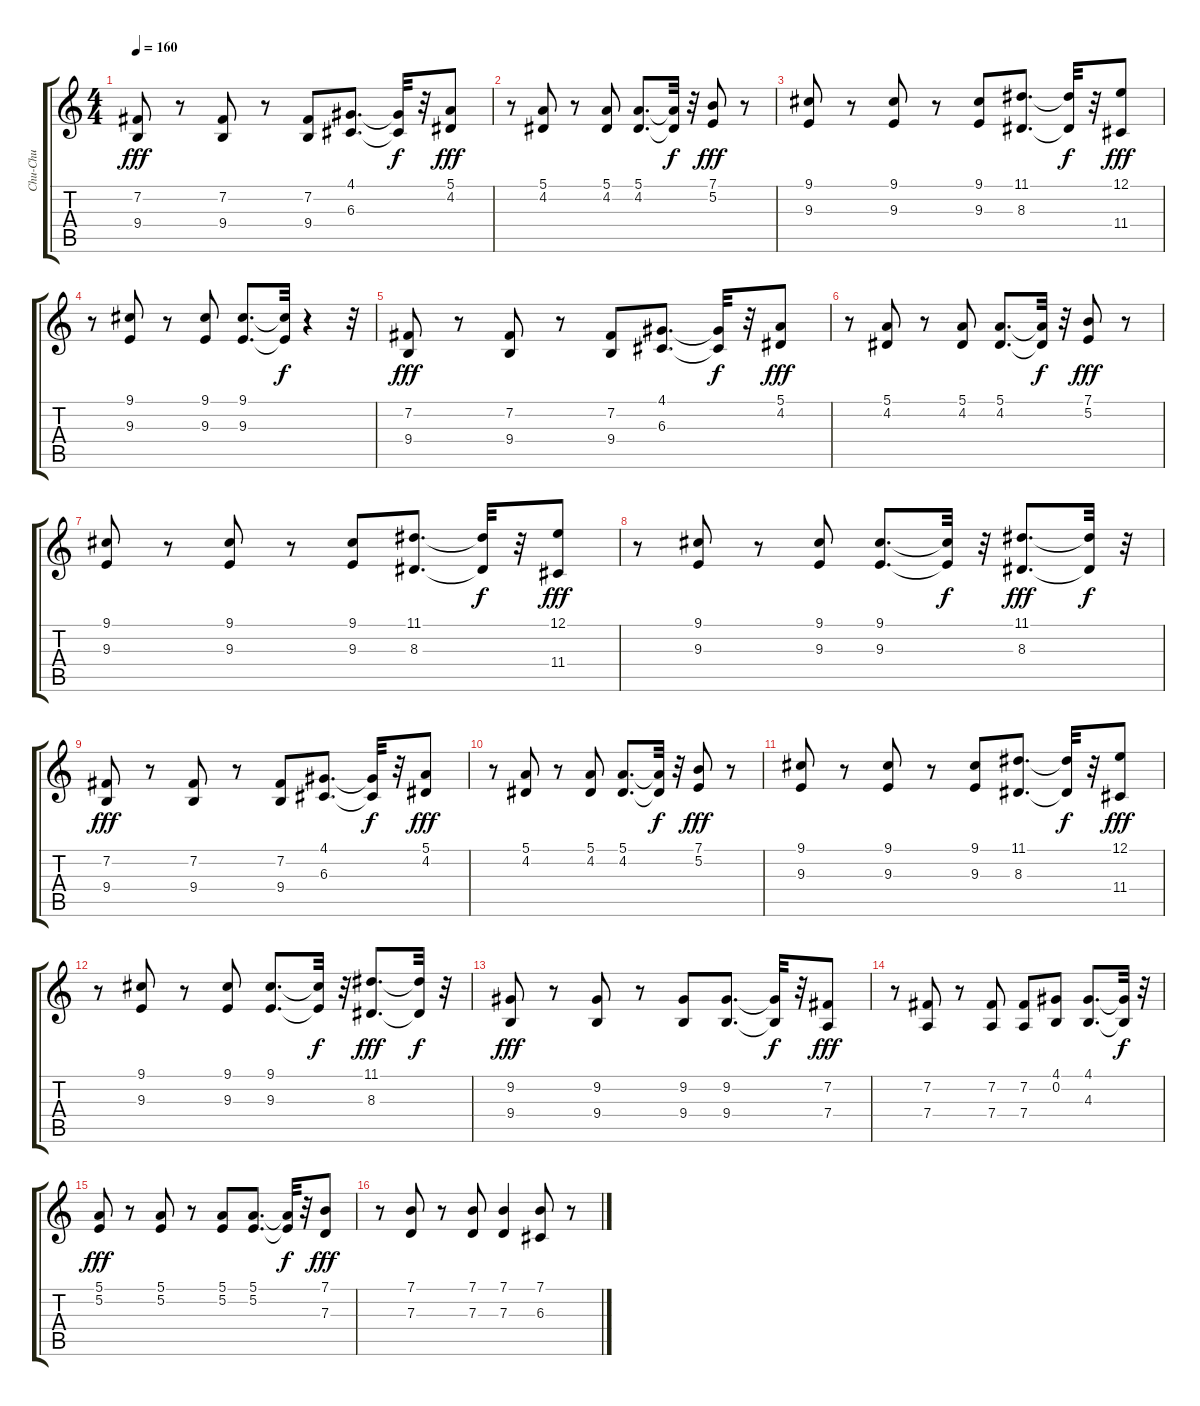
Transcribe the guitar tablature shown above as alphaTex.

\track ("Chu-Chu" "Chu-Chu") {instrument voiceoohs}
\staff {score tabs}
\tuning (E4 B3 G3 D3 A2 E2) {hide}
\ts (4 4)
\tempo 160
\clef g2
\ks c
(7.2 9.4).8{dy fff} r.8 (7.2 9.4).8 r.8 (7.2 9.4).8 (4.1 6.3).8{d} (4.1{t} 6.3{t}).32{dy f} r.32 (5.1 4.2).8{dy fff} |
r.8 (5.1 4.2).8 r.8 (5.1 4.2).8 (5.1 4.2).8{d} (5.1{t} 4.2{t}).32{dy f} r.32 (7.1 5.2).8{dy fff} r.8 |
(9.1 9.3).8 r.8 (9.1 9.3).8 r.8 (9.1 9.3).8 (11.1 8.3).8{d} (11.1{t} 8.3{t}).32{dy f} r.32 (12.1 11.4).8{dy fff} |
r.8 (9.1 9.3).8 r.8 (9.1 9.3).8 (9.1 9.3).8{d} (9.1{t} 9.3{t}).32{dy f} r.4 r.32 |
(7.2 9.4).8{dy fff} r.8 (7.2 9.4).8 r.8 (7.2 9.4).8 (4.1 6.3).8{d} (4.1{t} 6.3{t}).32{dy f} r.32 (5.1 4.2).8{dy fff} |
r.8 (5.1 4.2).8 r.8 (5.1 4.2).8 (5.1 4.2).8{d} (5.1{t} 4.2{t}).32{dy f} r.32 (7.1 5.2).8{dy fff} r.8 |
(9.1 9.3).8 r.8 (9.1 9.3).8 r.8 (9.1 9.3).8 (11.1 8.3).8{d} (11.1{t} 8.3{t}).32{dy f} r.32 (12.1 11.4).8{dy fff} |
r.8 (9.1 9.3).8 r.8 (9.1 9.3).8 (9.1 9.3).8{d} (9.1{t} 9.3{t}).32{dy f} r.32 (11.1 8.3).8{d dy fff} (11.1{t} 8.3{t}).32{dy f} r.32 |
(7.2 9.4).8{dy fff} r.8 (7.2 9.4).8 r.8 (7.2 9.4).8 (4.1 6.3).8{d} (4.1{t} 6.3{t}).32{dy f} r.32 (5.1 4.2).8{dy fff} |
r.8 (5.1 4.2).8 r.8 (5.1 4.2).8 (5.1 4.2).8{d} (5.1{t} 4.2{t}).32{dy f} r.32 (7.1 5.2).8{dy fff} r.8 |
(9.1 9.3).8 r.8 (9.1 9.3).8 r.8 (9.1 9.3).8 (11.1 8.3).8{d} (11.1{t} 8.3{t}).32{dy f} r.32 (12.1 11.4).8{dy fff} |
r.8 (9.1 9.3).8 r.8 (9.1 9.3).8 (9.1 9.3).8{d} (9.1{t} 9.3{t}).32{dy f} r.32 (11.1 8.3).8{d dy fff} (11.1{t} 8.3{t}).32{dy f} r.32 |
(9.2 9.4).8{dy fff} r.8 (9.2 9.4).8 r.8 (9.2 9.4).8 (9.2 9.4).8{d} (9.2{t} 9.4{t}).32{dy f} r.32 (7.2 7.4).8{dy fff} |
r.8 (7.2 7.4).8 r.8 (7.2 7.4).8 (7.2 7.4).8 (4.1 0.2).8 (4.1 4.3).8{d} (4.1{t} 4.3{t}).32{dy f} r.32 |
(5.1 5.2).8{dy fff} r.8 (5.1 5.2).8 r.8 (5.1 5.2).8 (5.1 5.2).8{d} (5.1{t} 5.2{t}).32{dy f} r.32 (7.1 7.3).8{dy fff} |
r.8 (7.1 7.3).8 r.8 (7.1 7.3).8 (7.1 7.3).4 (7.1 6.3).8 r.8
